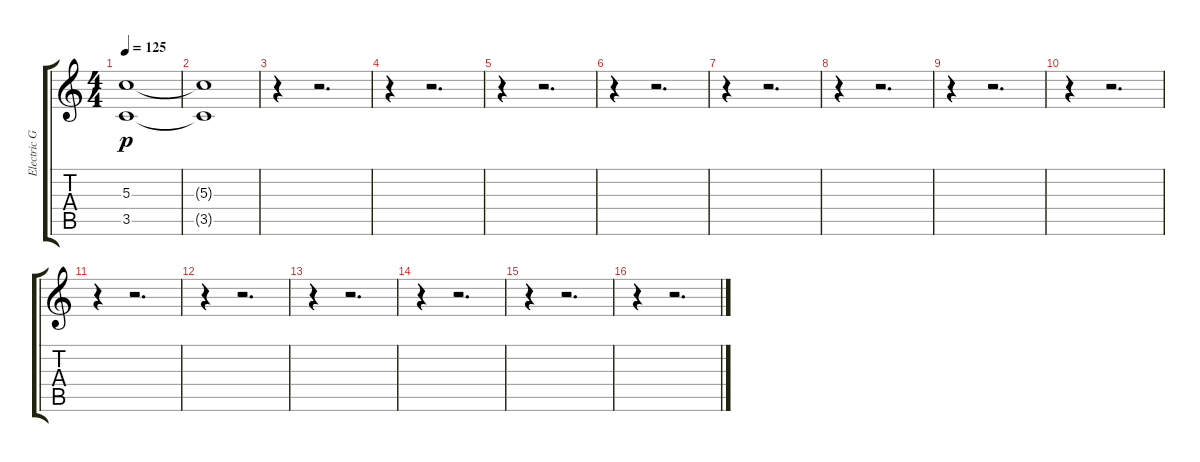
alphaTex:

\track ("Electric Guitar" "Electric G") {instrument overdrivenguitar}
\staff {score tabs}
\tuning (E4 B3 G3 D3 A2 E2) {hide}
\ts (4 4)
\tempo 125
\clef g2
\ks c
(5.3 3.5).1{dy p} |
(5.3{t} 3.5{t}).1 |
r.4 r.2{d} |
r.4 r.2{d} |
r.4 r.2{d} |
r.4 r.2{d} |
r.4 r.2{d} |
r.4 r.2{d} |
r.4 r.2{d} |
r.4 r.2{d} |
r.4 r.2{d} |
r.4 r.2{d} |
r.4 r.2{d} |
r.4 r.2{d} |
r.4 r.2{d} |
r.4 r.2{d}
